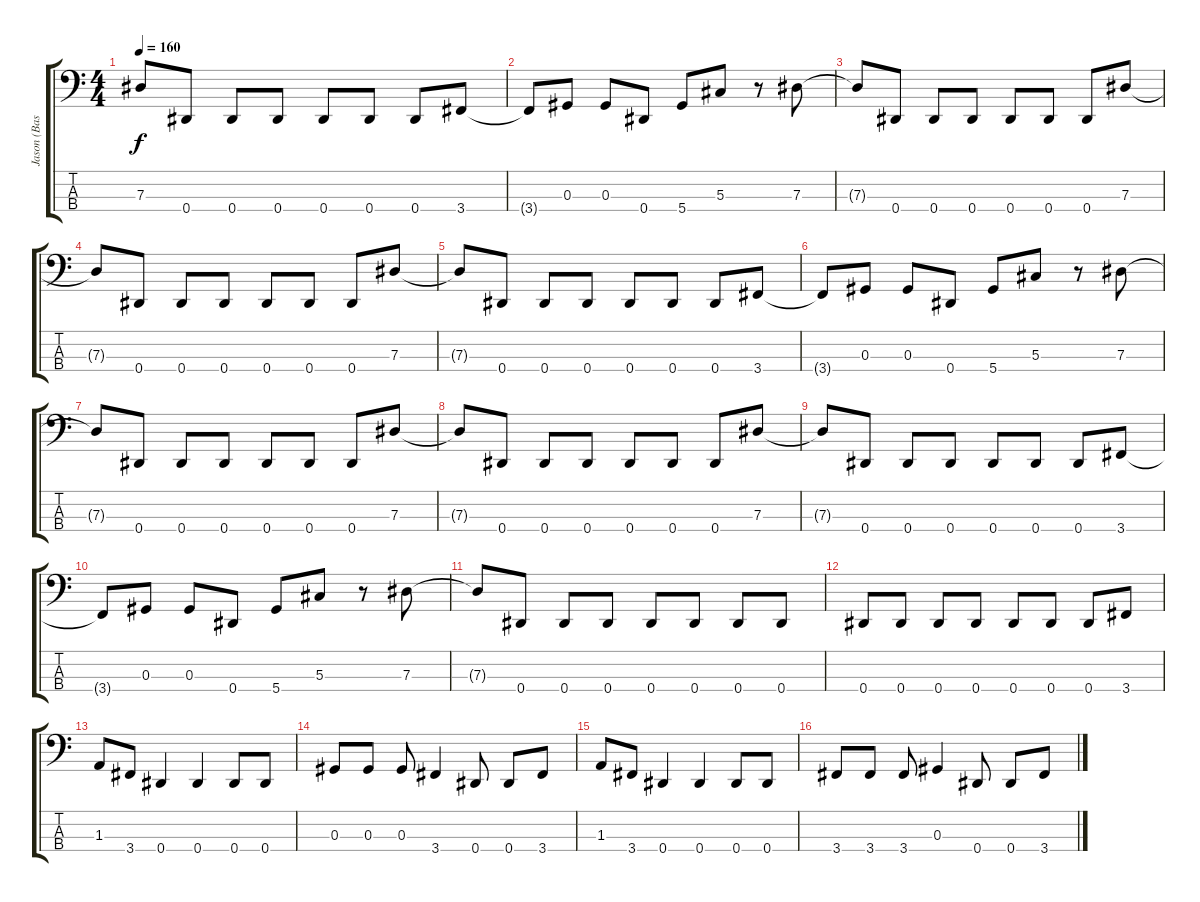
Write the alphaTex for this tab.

\track ("Jason (Bass)" "Jason (Bas") {instrument slapbass1}
\staff {score tabs}
\tuning (Gb2 Db2 Ab1 Eb1) {hide}
\ts (4 4)
\tempo 160
\clef f4
\ks c
7.3{t}.8{dy f} 0.4.8 0.4.8 0.4.8 0.4.8 0.4.8 0.4.8 3.4.8 |
3.4{t}.8 0.3.8 0.3.8 0.4.8 5.4.8 5.3.8 r.8 7.3.8 |
7.3{t}.8 0.4.8 0.4.8 0.4.8 0.4.8 0.4.8 0.4.8 7.3.8 |
7.3{t}.8 0.4.8 0.4.8 0.4.8 0.4.8 0.4.8 0.4.8 7.3.8 |
7.3{t}.8 0.4.8 0.4.8 0.4.8 0.4.8 0.4.8 0.4.8 3.4.8 |
3.4{t}.8 0.3.8 0.3.8 0.4.8 5.4.8 5.3.8 r.8 7.3.8 |
7.3{t}.8 0.4.8 0.4.8 0.4.8 0.4.8 0.4.8 0.4.8 7.3.8 |
7.3{t}.8 0.4.8 0.4.8 0.4.8 0.4.8 0.4.8 0.4.8 7.3.8 |
7.3{t}.8 0.4.8 0.4.8 0.4.8 0.4.8 0.4.8 0.4.8 3.4.8 |
3.4{t}.8 0.3.8 0.3.8 0.4.8 5.4.8 5.3.8 r.8 7.3.8 |
7.3{t}.8 0.4.8 0.4.8 0.4.8 0.4.8 0.4.8 0.4.8 0.4.8 |
0.4.8 0.4.8 0.4.8 0.4.8 0.4.8 0.4.8 0.4.8 3.4.8 |
1.3.8 3.4.8 0.4.4 0.4.4 0.4.8 0.4.8 |
0.3.8 0.3.8 0.3.8 3.4.4 0.4.8 0.4.8 3.4.8 |
1.3.8 3.4.8 0.4.4 0.4.4 0.4.8 0.4.8 |
3.4.8 3.4.8 3.4.8 0.3.4 0.4.8 0.4.8 3.4.8
